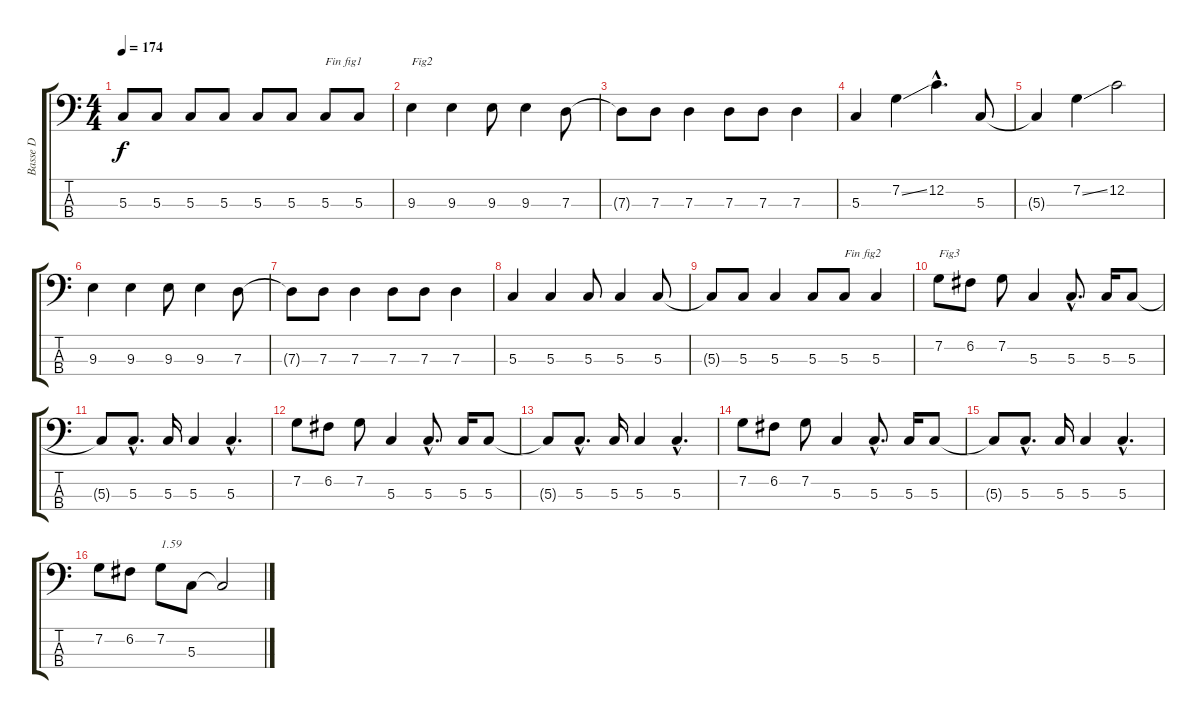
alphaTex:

\track ("Basse D" "Basse D") {instrument electricbassfinger}
\staff {score tabs}
\tuning (F2 C2 G1 D1) {hide}
\ts (4 4)
\tempo 174
\clef f4
\ks c
5.3.8{dy f} 5.3.8 5.3.8 5.3.8 5.3.8 5.3.8 5.3.8{txt "Fin fig1"} 5.3.8 |
9.3.4{txt "Fig2"} 9.3.4 9.3.8 9.3.4 7.3.8 |
7.3{t}.8 7.3.8 7.3.4 7.3.8 7.3.8 7.3.4 |
5.3.4 7.2{ss}.4 12.2{hac}.4{d} 5.3.8 |
5.3{t}.4 7.2{ss}.4 12.2.2 |
9.3.4 9.3.4 9.3.8 9.3.4 7.3.8 |
7.3{t}.8 7.3.8 7.3.4 7.3.8 7.3.8 7.3.4 |
5.3.4 5.3.4 5.3.8 5.3.4 5.3.8 |
5.3{t}.8 5.3.8 5.3.4 5.3.8 5.3.8{txt "Fin fig2"} 5.3.4 |
7.2.8{txt "Fig3"} 6.2.8 7.2.8 5.3.4 5.3{hac}.8{d} 5.3.16 5.3.8 |
5.3{t}.8 5.3{hac}.8{d} 5.3.16 5.3.4 5.3{hac}.4{d} |
7.2.8 6.2.8 7.2.8 5.3.4 5.3{hac}.8{d} 5.3.16 5.3.8 |
5.3{t}.8 5.3{hac}.8{d} 5.3.16 5.3.4 5.3{hac}.4{d} |
7.2.8 6.2.8 7.2.8 5.3.4 5.3{hac}.8{d} 5.3.16 5.3.8 |
5.3{t}.8 5.3{hac}.8{d} 5.3.16 5.3.4 5.3{hac}.4{d} |
7.2.8 6.2.8 7.2.8{txt "1.59"} 5.3.8 5.3{t}.2
